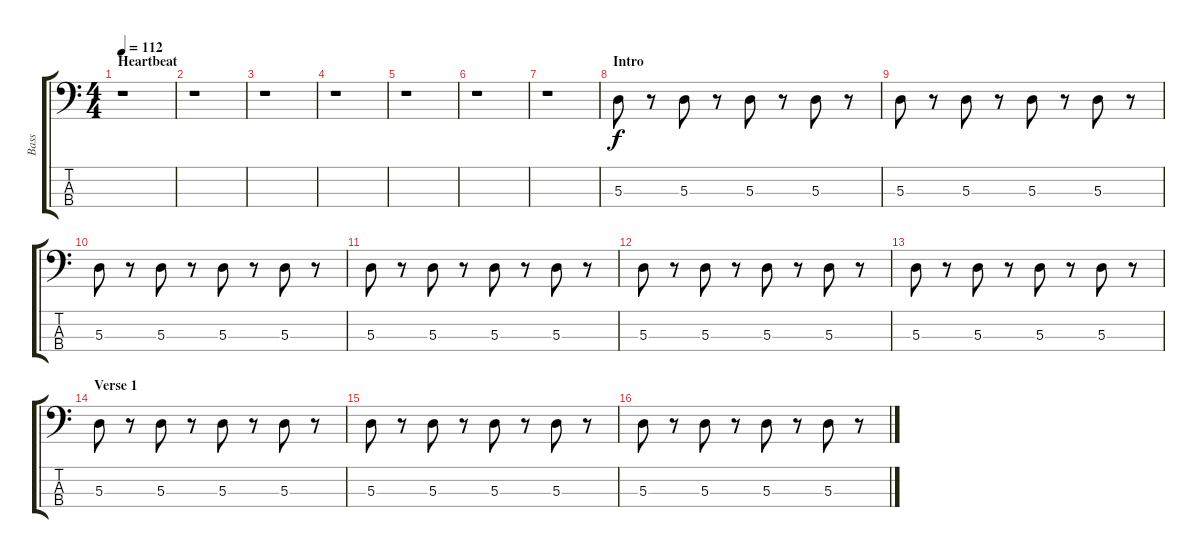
\track ("Bass" "Bass") {instrument slapbass2}
\staff {score tabs}
\tuning (G2 D2 A1 E1) {hide}
\ts (4 4)
\section ("" "Heartbeat")
\tempo 112
\clef f4
\ks c
r.1{dy f instrument slapbass2} |
r.1 |
r.1 |
r.1 |
r.1 |
r.1 |
r.1 |
\section ("" "Intro")
5.3.8 r.8 5.3.8 r.8 5.3.8 r.8 5.3.8 r.8 |
5.3.8 r.8 5.3.8 r.8 5.3.8 r.8 5.3.8 r.8 |
5.3.8 r.8 5.3.8 r.8 5.3.8 r.8 5.3.8 r.8 |
5.3.8 r.8 5.3.8 r.8 5.3.8 r.8 5.3.8 r.8 |
5.3.8 r.8 5.3.8 r.8 5.3.8 r.8 5.3.8 r.8 |
5.3.8 r.8 5.3.8 r.8 5.3.8 r.8 5.3.8 r.8 |
\section ("" "Verse 1")
5.3.8 r.8 5.3.8 r.8 5.3.8 r.8 5.3.8 r.8 |
5.3.8 r.8 5.3.8 r.8 5.3.8 r.8 5.3.8 r.8 |
5.3.8 r.8 5.3.8 r.8 5.3.8 r.8 5.3.8 r.8
